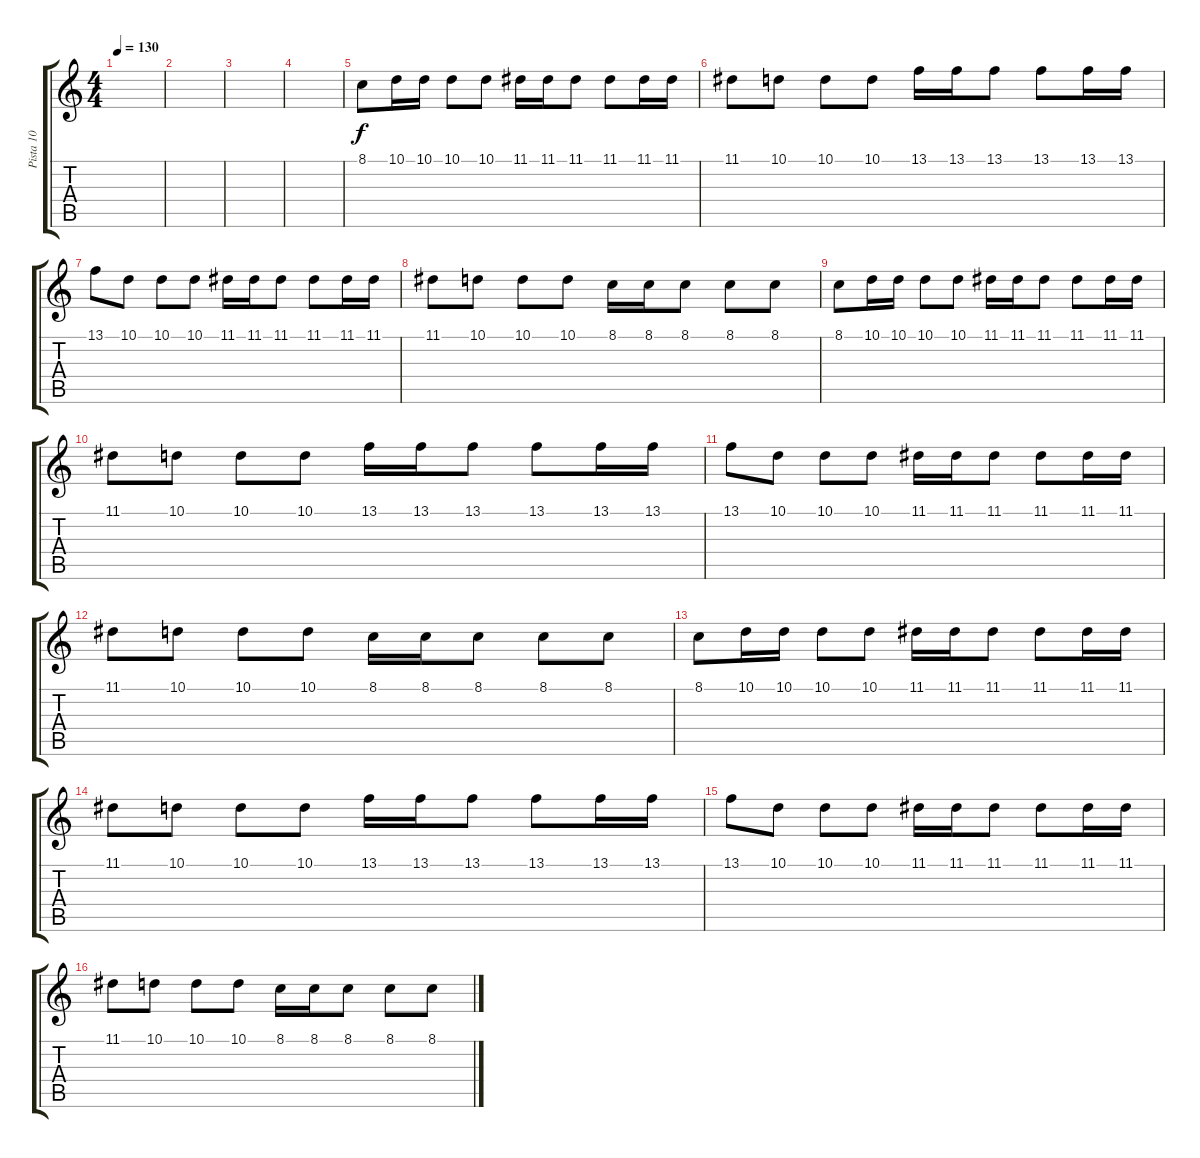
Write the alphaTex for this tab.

\track ("Pista 10" "Pista 10") {instrument pad8sweep}
\staff {score tabs}
\tuning (E4 B3 G3 D3 A2 E2) {hide}
\ts (4 4)
\tempo 130
\clef g2
\ks c
|
|
|
|
8.1.8{balance 0} 10.1.16 10.1.16 10.1.8 10.1.8 11.1.16{balance 16} 11.1.16 11.1.8 11.1.8 11.1.16 11.1.16 |
11.1.8{balance 0} 10.1.8 10.1.8 10.1.8 13.1.16{balance 16} 13.1.16 13.1.8 13.1.8 13.1.16 13.1.16 |
13.1.8{balance 0} 10.1.8 10.1.8 10.1.8 11.1.16{balance 16} 11.1.16 11.1.8 11.1.8 11.1.16 11.1.16 |
11.1.8{balance 0} 10.1.8 10.1.8 10.1.8 8.1.16{balance 16} 8.1.16 8.1.8 8.1.8 8.1.8 |
8.1.8{balance 0} 10.1.16 10.1.16 10.1.8 10.1.8 11.1.16{balance 16} 11.1.16 11.1.8 11.1.8 11.1.16 11.1.16 |
11.1.8{balance 0} 10.1.8 10.1.8 10.1.8 13.1.16{balance 16} 13.1.16 13.1.8 13.1.8 13.1.16 13.1.16 |
13.1.8{balance 0} 10.1.8 10.1.8 10.1.8 11.1.16{balance 16} 11.1.16 11.1.8 11.1.8 11.1.16 11.1.16 |
11.1.8{balance 0} 10.1.8 10.1.8 10.1.8 8.1.16{balance 16} 8.1.16 8.1.8 8.1.8 8.1.8 |
8.1.8{balance 0} 10.1.16 10.1.16 10.1.8 10.1.8 11.1.16{balance 16} 11.1.16 11.1.8 11.1.8 11.1.16 11.1.16 |
11.1.8{balance 0} 10.1.8 10.1.8 10.1.8 13.1.16{balance 16} 13.1.16 13.1.8 13.1.8 13.1.16 13.1.16 |
13.1.8{balance 0} 10.1.8 10.1.8 10.1.8 11.1.16{balance 16} 11.1.16 11.1.8 11.1.8 11.1.16 11.1.16 |
11.1.8{balance 0} 10.1.8 10.1.8 10.1.8 8.1.16{balance 16} 8.1.16 8.1.8 8.1.8 8.1.8
